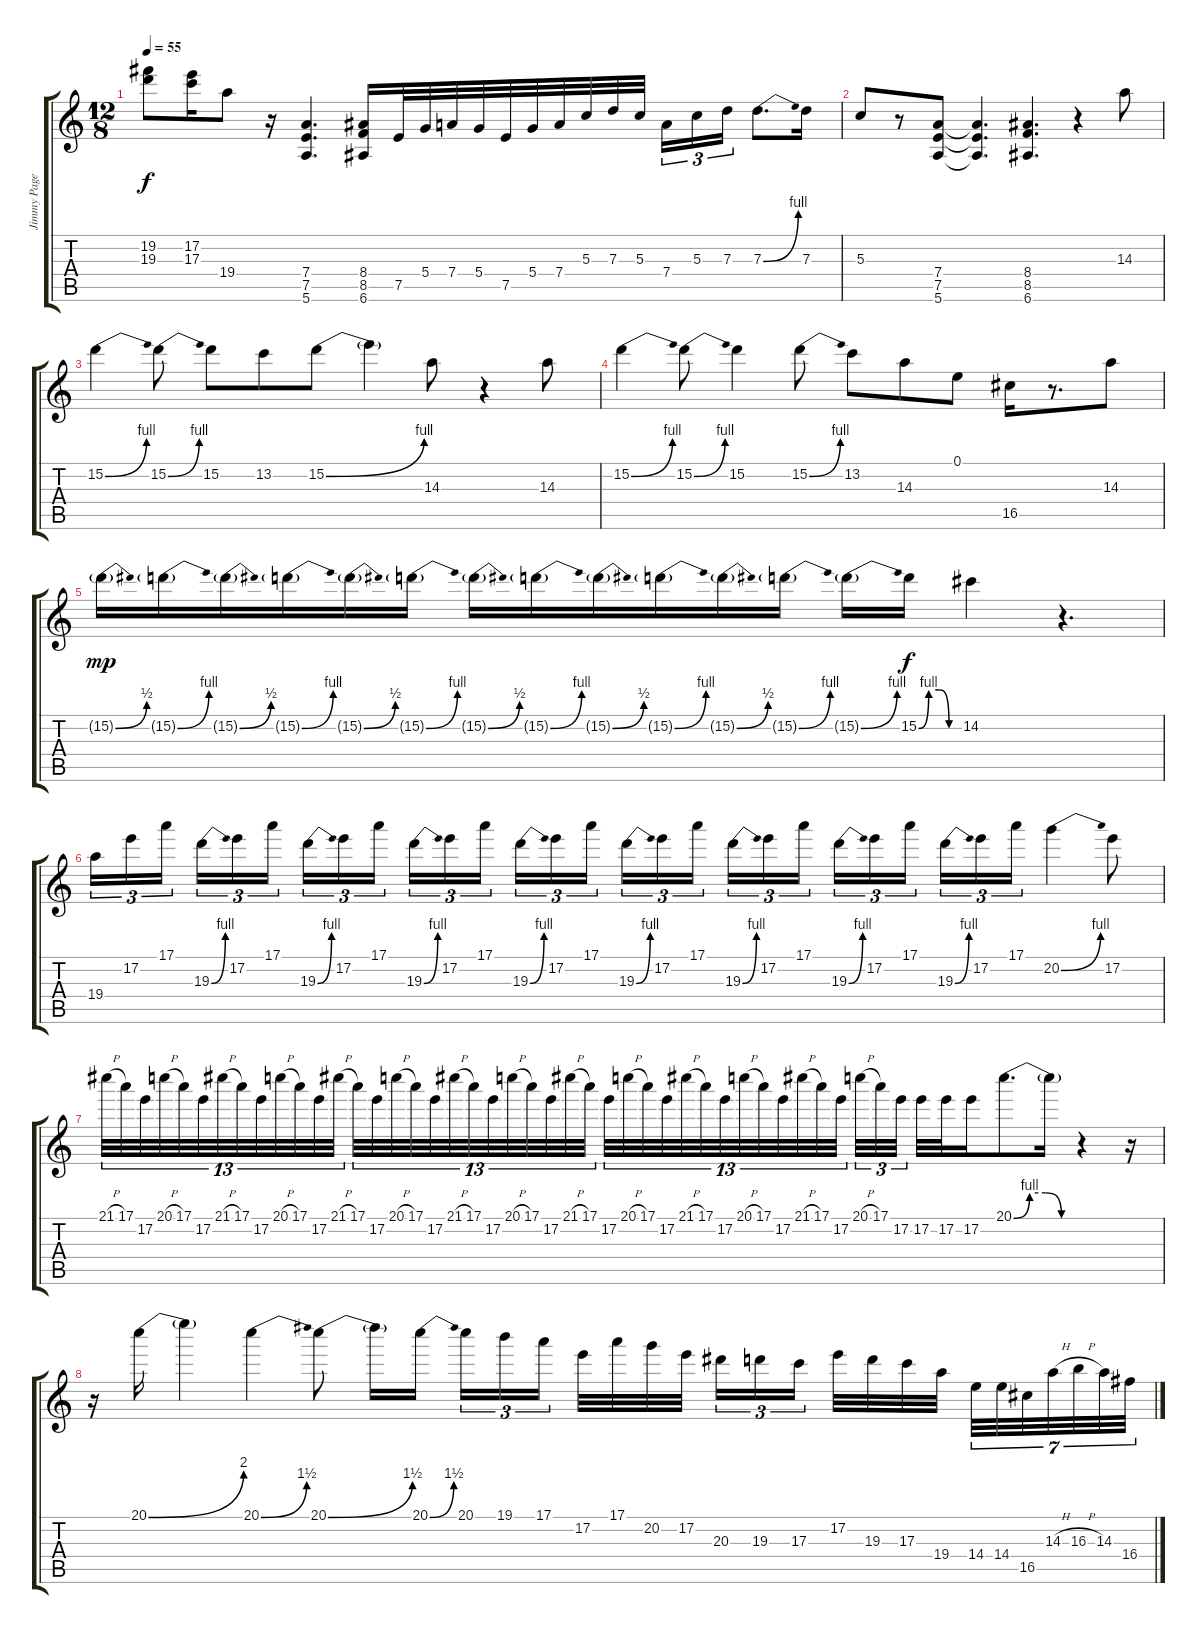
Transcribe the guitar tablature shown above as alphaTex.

\track ("Jimmy Page - Guitar" "Jimmy Page") {instrument overdrivenguitar}
\staff {score tabs}
\tuning (E4 B3 G3 D3 A2 E2) {hide}
\ts (12 8)
\tempo 55
\clef g2
\ks c
(19.2 19.3).8{dy f} (17.2 17.3).16 19.4.8 r.16 (7.4 7.5 5.6).4{d} (8.4 8.5 6.6).16 7.5.32 5.4.32 7.4.32 5.4.32 7.5.32 5.4.32 7.4.32 5.3.32 7.3.32 5.3.32 7.4.16{tu (3 2)} 5.3.16{tu (3 2)} 7.3.16{tu (3 2)} 7.3{be (bend 0 0 60 4)}.8{d} 7.3.16 |
5.3.8 r.8 (7.4 7.5 5.6).8 (7.4{t} 7.5{t} 5.6{t}).4{d} (8.4 8.5 6.6).4{d} r.4 14.3.8 |
15.2{be (bend 0 0 60 4)}.4 15.2{be (bend 0 0 60 4)}.8 15.2.8 13.2.8 15.2{be (bend 0 0 60 4)}.8 15.2{t}.4 14.3.8 r.4 14.3.8 |
15.2{be (bend 0 0 60 4)}.4 15.2{be (bend 0 0 60 4)}.8 15.2.4 15.2{be (bend 0 0 60 4)}.8 13.2.8 14.3.8 0.1.8 16.5.16 r.8{d} 14.3.8 |
15.2{be (bend 0 0 60 2) g}.16{dy mp} 15.2{be (bend 0 0 60 4) g}.16 15.2{be (bend 0 0 60 2) g}.16 15.2{be (bend 0 0 60 4) g}.16 15.2{be (bend 0 0 60 2) g}.16 15.2{be (bend 0 0 60 4) g}.16 15.2{be (bend 0 0 60 2) g}.16 15.2{be (bend 0 0 60 4) g}.16 15.2{be (bend 0 0 60 2) g}.16 15.2{be (bend 0 0 60 4) g}.16 15.2{be (bend 0 0 60 2) g}.16 15.2{be (bend 0 0 60 4) g}.16 15.2{be (bend 0 0 60 4) g}.16 15.2{be (custom 0 0 15 4 30 4 45 0 60 0)}.16{dy f} 14.2.4 r.4{d} |
19.4.16{tu (3 2)} 17.2.16{tu (3 2)} 17.1.16{tu (3 2) beam splitsecondary} 19.3{be (bend 0 0 60 4)}.16{tu (3 2)} 17.2.16{tu (3 2)} 17.1.16{tu (3 2) beam splitsecondary} 19.3{be (bend 0 0 60 4)}.16{tu (3 2)} 17.2.16{tu (3 2)} 17.1.16{tu (3 2)} 19.3{be (bend 0 0 60 4)}.16{tu (3 2)} 17.2.16{tu (3 2)} 17.1.16{tu (3 2) beam splitsecondary} 19.3{be (bend 0 0 60 4)}.16{tu (3 2)} 17.2.16{tu (3 2)} 17.1.16{tu (3 2) beam splitsecondary} 19.3{be (bend 0 0 60 4)}.16{tu (3 2)} 17.2.16{tu (3 2)} 17.1.16{tu (3 2)} 19.3{be (bend 0 0 60 4)}.16{tu (3 2)} 17.2.16{tu (3 2)} 17.1.16{tu (3 2) beam splitsecondary} 19.3{be (bend 0 0 60 4)}.16{tu (3 2)} 17.2.16{tu (3 2)} 17.1.16{tu (3 2) beam splitsecondary} 19.3{be (bend 0 0 60 4)}.16{tu (3 2)} 17.2.16{tu (3 2)} 17.1.16{tu (3 2)} 20.2{be (bend 0 0 60 4)}.4 17.2.8 |
21.1{h}.32{tu (13 8)} 17.1.32{tu (13 8)} 17.2.32{tu (13 8)} 20.1{h}.32{tu (13 8)} 17.1.32{tu (13 8)} 17.2.32{tu (13 8)} 21.1{h}.32{tu (13 8)} 17.1.32{tu (13 8)} 17.2.32{tu (13 8)} 20.1{h}.32{tu (13 8)} 17.1.32{tu (13 8)} 17.2.32{tu (13 8)} 21.1{h}.32{tu (13 8) beam splitsecondary} 17.1.32{tu (13 8)} 17.2.32{tu (13 8)} 20.1{h}.32{tu (13 8)} 17.1.32{tu (13 8)} 17.2.32{tu (13 8)} 21.1{h}.32{tu (13 8)} 17.1.32{tu (13 8)} 17.2.32{tu (13 8)} 20.1{h}.32{tu (13 8)} 17.1.32{tu (13 8)} 17.2.32{tu (13 8)} 21.1{h}.32{tu (13 8)} 17.1.32{tu (13 8) beam splitsecondary} 17.2.32{tu (13 8)} 20.1{h}.32{tu (13 8)} 17.1.32{tu (13 8)} 17.2.32{tu (13 8)} 21.1{h}.32{tu (13 8)} 17.1.32{tu (13 8)} 17.2.32{tu (13 8)} 20.1{h}.32{tu (13 8)} 17.1.32{tu (13 8)} 17.2.32{tu (13 8)} 21.1{h}.32{tu (13 8)} 17.1.32{tu (13 8)} 17.2.32{tu (13 8)} 20.1{h}.32{tu (3 2)} 17.1.32{tu (3 2)} 17.2.32{tu (3 2) beam splitsecondary} 17.2.32 17.2.32 17.2.16 20.1{be (custom 0 0 15 4 30 4 45 0 60 0)}.8{d} 20.1{t}.16 r.4 r.16 |
r.16 20.1{be (bend 0 0 60 8)}.16 20.1{t}.4 20.1{be (bend 0 0 60 6)}.4 20.1{be (bend 0 0 60 6)}.8 20.1{t}.16 20.1{be (bend 0 0 60 6)}.16{beam splitsecondary} 20.1.16{tu (3 2)} 19.1.16{tu (3 2)} 17.1.16{tu (3 2) beam splitsecondary} 17.2.32 17.1.32 20.2.32 17.2.32 20.3.16{tu (3 2)} 19.3.16{tu (3 2)} 17.3.16{tu (3 2) beam splitsecondary} 17.2.32 19.3.32 17.3.32 19.4.32{beam splitsecondary} 14.4.32{tu (7 4)} 14.4.32{tu (7 4)} 16.5.32{tu (7 4)} 14.3{h}.32{tu (7 4)} 16.3{h}.32{tu (7 4)} 14.3.32{tu (7 4)} 16.4.32{tu (7 4)}
